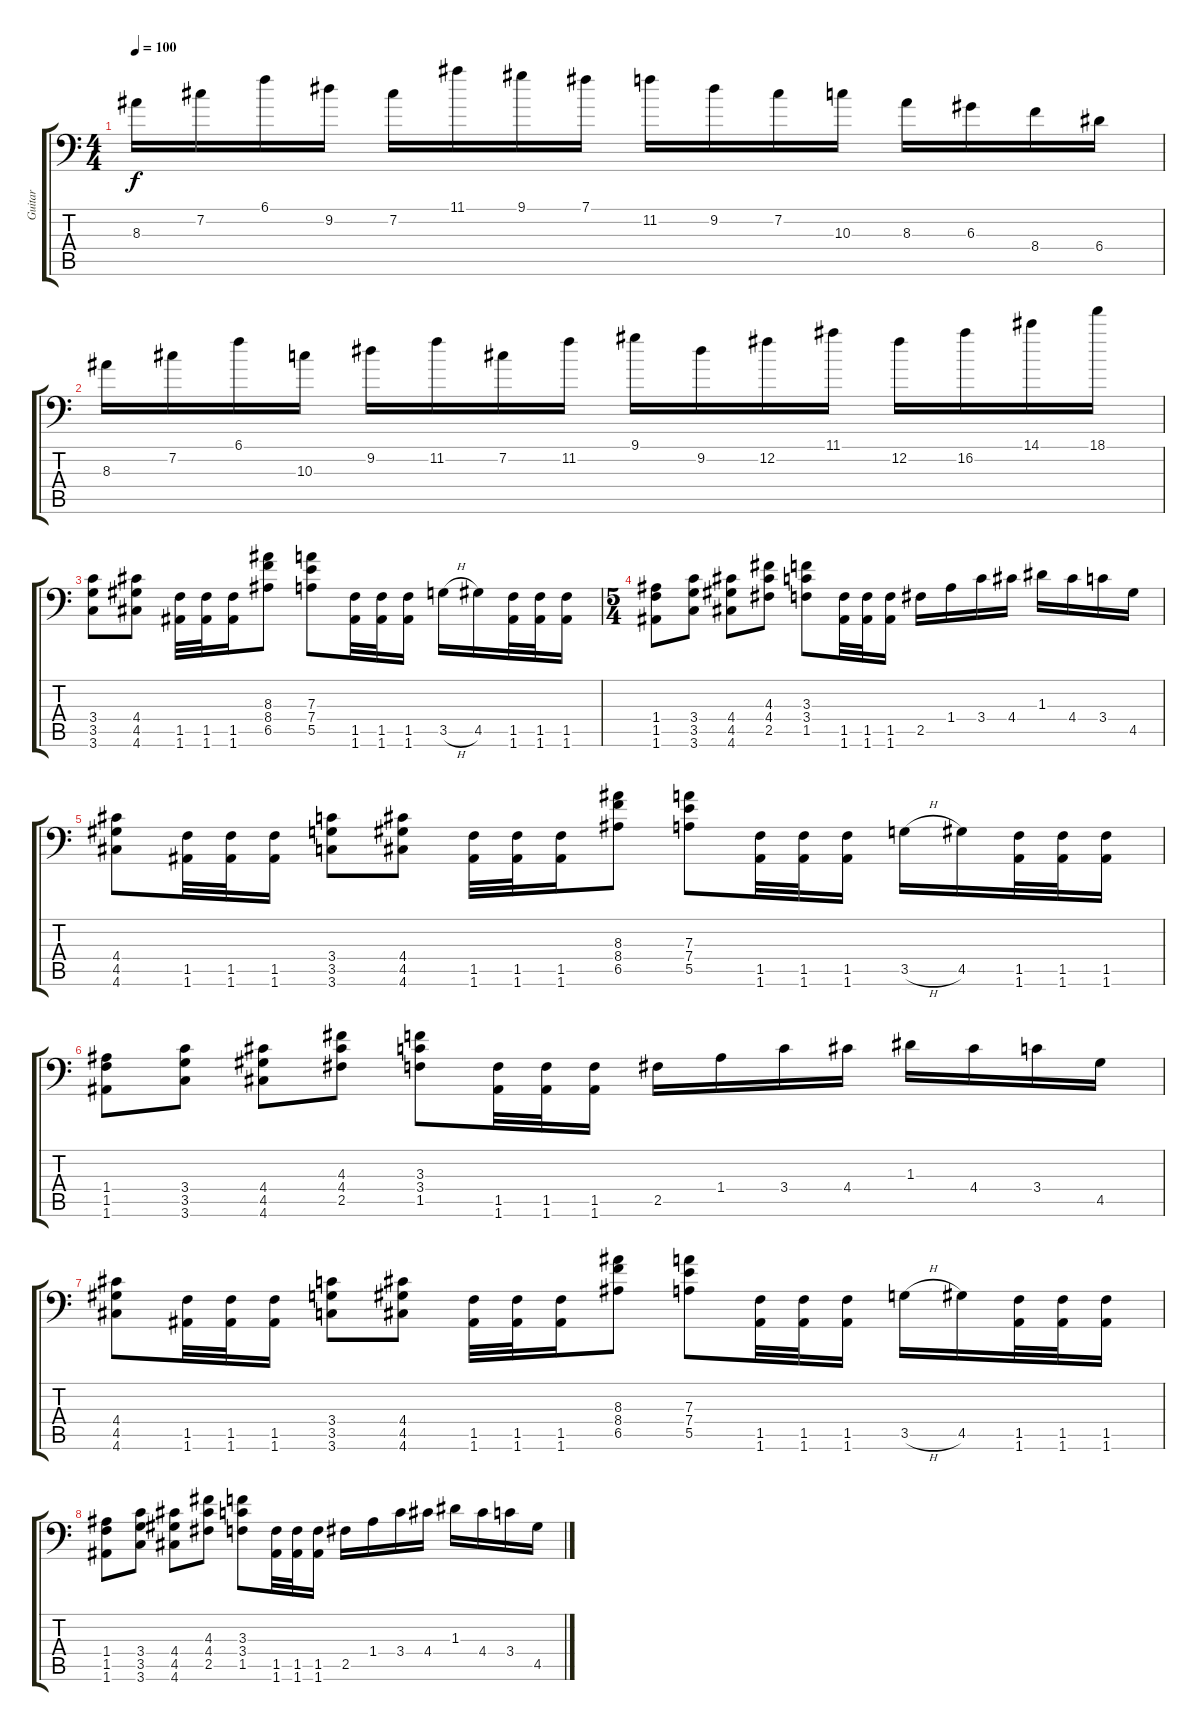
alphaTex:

\track ("Guitar" "Guitar") {instrument overdrivenguitar}
\staff {score tabs}
\tuning (B3 Gb3 D3 A2 E2 A1) {hide}
\ts (4 4)
\tempo 100
\clef f4
\ks c
8.3.16{dy f} 7.2.16 6.1.16 9.2.16 7.2.16 11.1.16 9.1.16 7.1.16 11.2.16 9.2.16 7.2.16 10.3.16 8.3.16 6.3.16 8.4.16 6.4.16 |
8.3.16 7.2.16 6.1.16 10.3.16 9.2.16 11.2.16 7.2.16 11.2.16 9.1.16 9.2.16 12.2.16 11.1.16 12.2.16 16.2.16 14.1.16 18.1.16 |
(3.4 3.5 3.6).8 (4.4 4.5 4.6).8 (1.5 1.6).32 (1.5 1.6).32 (1.5 1.6).16 (8.3 8.4 6.5).8 (7.3 7.4 5.5).8 (1.5 1.6).32 (1.5 1.6).32 (1.5 1.6).16 3.5{h}.16 4.5.16 (1.5 1.6).32 (1.5 1.6).32 (1.5 1.6).16 |
\ts (5 4)
(1.4 1.5 1.6).8 (3.4 3.5 3.6).8 (4.4 4.5 4.6).8 (4.3 4.4 2.5).8 (3.3 3.4 1.5).8 (1.5 1.6).32 (1.5 1.6).32 (1.5 1.6).16 2.5.16 1.4.16 3.4.16 4.4.16 1.3.16 4.4.16 3.4.16 4.5.16 |
(4.4 4.5 4.6).8 (1.5 1.6).32 (1.5 1.6).32 (1.5 1.6).16 (3.4 3.5 3.6).8 (4.4 4.5 4.6).8 (1.5 1.6).32 (1.5 1.6).32 (1.5 1.6).16 (8.3 8.4 6.5).8 (7.3 7.4 5.5).8 (1.5 1.6).32 (1.5 1.6).32 (1.5 1.6).16 3.5{h}.16 4.5.16 (1.5 1.6).32 (1.5 1.6).32 (1.5 1.6).16 |
(1.4 1.5 1.6).8 (3.4 3.5 3.6).8 (4.4 4.5 4.6).8 (4.3 4.4 2.5).8 (3.3 3.4 1.5).8 (1.5 1.6).32 (1.5 1.6).32 (1.5 1.6).16 2.5.16 1.4.16 3.4.16 4.4.16 1.3.16 4.4.16 3.4.16 4.5.16 |
(4.4 4.5 4.6).8 (1.5 1.6).32 (1.5 1.6).32 (1.5 1.6).16 (3.4 3.5 3.6).8 (4.4 4.5 4.6).8 (1.5 1.6).32 (1.5 1.6).32 (1.5 1.6).16 (8.3 8.4 6.5).8 (7.3 7.4 5.5).8 (1.5 1.6).32 (1.5 1.6).32 (1.5 1.6).16 3.5{h}.16 4.5.16 (1.5 1.6).32 (1.5 1.6).32 (1.5 1.6).16 |
(1.4 1.5 1.6).8 (3.4 3.5 3.6).8 (4.4 4.5 4.6).8 (4.3 4.4 2.5).8 (3.3 3.4 1.5).8 (1.5 1.6).32 (1.5 1.6).32 (1.5 1.6).16 2.5.16 1.4.16 3.4.16 4.4.16 1.3.16 4.4.16 3.4.16 4.5.16
